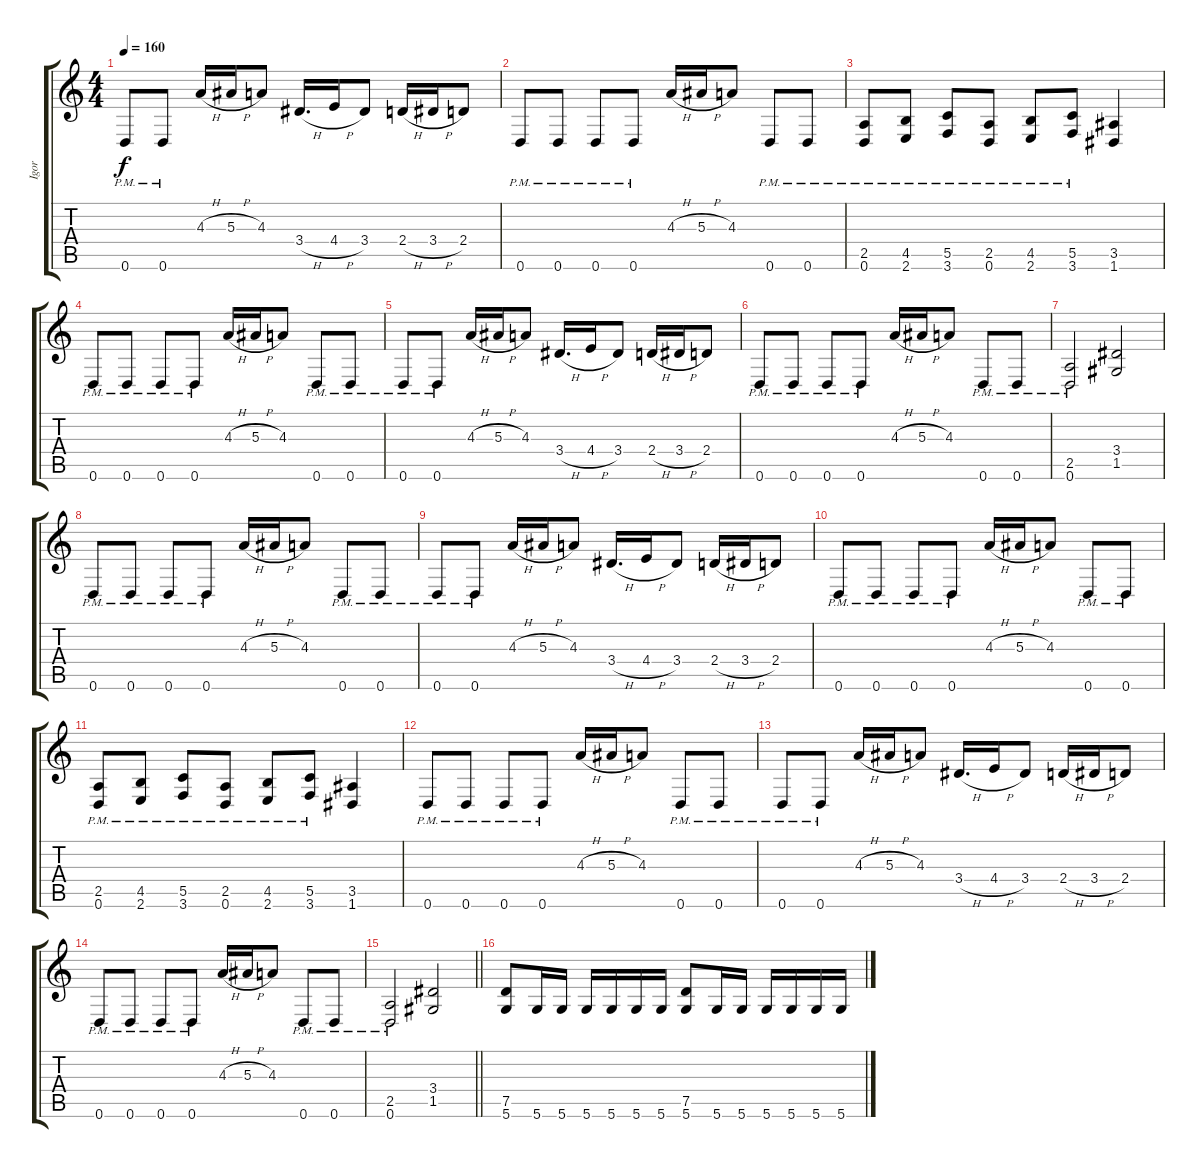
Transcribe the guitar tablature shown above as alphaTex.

\track ("Igor" "Igor") {instrument overdrivenguitar}
\staff {score tabs}
\tuning (D4 A3 F3 C3 G2 D2) {hide}
\ts (4 4)
\tempo 160
\clef g2
\ks c
0.6{pm}.8{dy f} 0.6{pm}.8 4.3{h}.16 5.3{h}.16 4.3.8 3.4{h}.16{d} 4.4{h}.16 3.4.8 2.4{h}.16 3.4{h}.16 2.4.8 |
0.6{pm}.8 0.6{pm}.8 0.6{pm}.8 0.6{pm}.8 4.3{h}.16 5.3{h}.16 4.3.8 0.6{pm}.8 0.6{pm}.8 |
(2.5{pm} 0.6{pm}).8 (4.5{pm} 2.6{pm}).8 (5.5{pm} 3.6{pm}).8 (2.5{pm} 0.6{pm}).8 (4.5{pm} 2.6{pm}).8 (5.5{pm} 3.6{pm}).8 (3.5 1.6).4 |
0.6{pm}.8 0.6{pm}.8 0.6{pm}.8 0.6{pm}.8 4.3{h}.16 5.3{h}.16 4.3.8 0.6{pm}.8 0.6{pm}.8 |
0.6{pm}.8 0.6{pm}.8 4.3{h}.16 5.3{h}.16 4.3.8 3.4{h}.16{d} 4.4{h}.16 3.4.8 2.4{h}.16 3.4{h}.16 2.4.8 |
0.6{pm}.8 0.6{pm}.8 0.6{pm}.8 0.6{pm}.8 4.3{h}.16 5.3{h}.16 4.3.8 0.6{pm}.8 0.6{pm}.8 |
(2.5 0.6{pm}).2 (3.4 1.5).2 |
0.6{pm}.8 0.6{pm}.8 0.6{pm}.8 0.6{pm}.8 4.3{h}.16 5.3{h}.16 4.3.8 0.6{pm}.8 0.6{pm}.8 |
0.6{pm}.8 0.6{pm}.8 4.3{h}.16 5.3{h}.16 4.3.8 3.4{h}.16{d} 4.4{h}.16 3.4.8 2.4{h}.16 3.4{h}.16 2.4.8 |
0.6{pm}.8 0.6{pm}.8 0.6{pm}.8 0.6{pm}.8 4.3{h}.16 5.3{h}.16 4.3.8 0.6{pm}.8 0.6{pm}.8 |
(2.5{pm} 0.6{pm}).8 (4.5{pm} 2.6{pm}).8 (5.5{pm} 3.6{pm}).8 (2.5{pm} 0.6{pm}).8 (4.5{pm} 2.6{pm}).8 (5.5{pm} 3.6{pm}).8 (3.5 1.6).4 |
0.6{pm}.8 0.6{pm}.8 0.6{pm}.8 0.6{pm}.8 4.3{h}.16 5.3{h}.16 4.3.8 0.6{pm}.8 0.6{pm}.8 |
0.6{pm}.8 0.6{pm}.8 4.3{h}.16 5.3{h}.16 4.3.8 3.4{h}.16{d} 4.4{h}.16 3.4.8 2.4{h}.16 3.4{h}.16 2.4.8 |
0.6{pm}.8 0.6{pm}.8 0.6{pm}.8 0.6{pm}.8 4.3{h}.16 5.3{h}.16 4.3.8 0.6{pm}.8 0.6{pm}.8 |
\barLineRight lightlight
(2.5 0.6{pm}).2 (3.4 1.5).2 |
(7.5 5.6).8 5.6.16 5.6.16 5.6.16 5.6.16 5.6.16 5.6.16 (7.5 5.6).8 5.6.16 5.6.16 5.6.16 5.6.16 5.6.16 5.6.16
